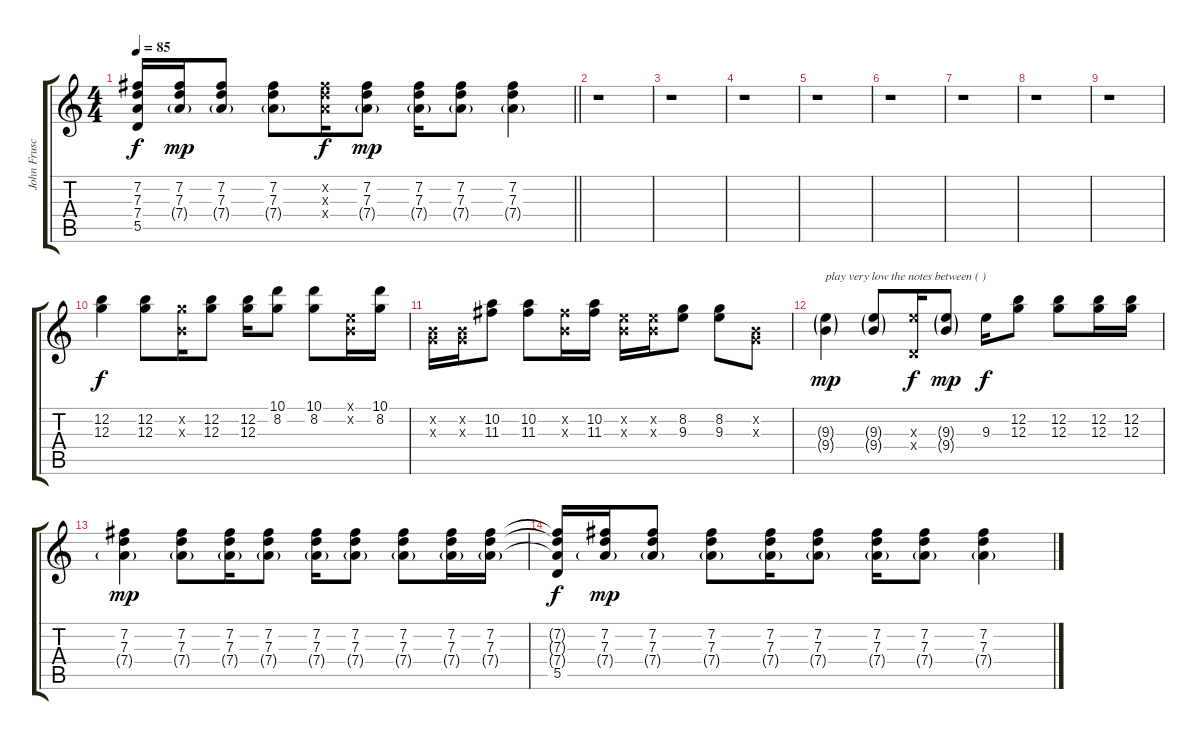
\track ("John Frusciante 3" "John Frusc") {instrument distortionguitar}
\staff {score tabs}
\tuning (E4 B3 G3 D3 A2 E2) {hide}
\ts (4 4)
\tempo 85
\clef g2
\barLineRight lightlight
\ks c
(7.2{t} 7.3{t} 7.4{t} 5.5).16{dy f} (7.2 7.3 7.4{g}).16{dy mp} (7.2 7.3 7.4{g}).8 (7.2 7.3 7.4{g}).8 (7.2{x} 7.3{x} 7.4{x}).16{dy f} (7.2 7.3 7.4{g}).8{dy mp} (7.2 7.3 7.4{g}).16 (7.2 7.3 7.4{g}).8 (7.2 7.3 7.4{g}).4 |
r.1 |
r.1 |
r.1 |
r.1 |
r.1 |
r.1 |
r.1 |
r.1 |
(12.2 12.3).4{dy f} (12.2 12.3).8 (0.2{x} 12.3{x}).16 (12.2 12.3).8 (12.2 12.3).16 (10.1 8.2).8 (10.1 8.2).8 (0.1{x} 0.2{x}).16 (10.1 8.2).16 |
(0.2{x} 0.3{x}).16 (0.2{x} 0.3{x}).16 (10.2 11.3).8 (10.2 11.3).8 (0.2{x} 11.3{x}).16 (10.2 11.3).16 (0.2{x} 9.3{x}).16 (0.2{x} 9.3{x}).16 (8.2 9.3).8 (8.2 9.3).8 (0.2{x} 0.3{x}).8 |
(9.3{g} 9.4{g}).4{txt "play very low the notes between ( )" dy mp} (9.3{g} 9.4{g}).8 (9.3{x} 0.4{x}).16{dy f} (9.3{g} 9.4{g}).8{dy mp} 9.3.16{dy f} (12.2 12.3).8 (12.2 12.3).8 (12.2 12.3).16 (12.2 12.3).16 |
(7.2 7.3 7.4{g}).4{dy mp} (7.2 7.3 7.4{g}).8 (7.2 7.3 7.4{g}).16 (7.2 7.3 7.4{g}).8 (7.2 7.3 7.4{g}).16 (7.2 7.3 7.4{g}).8 (7.2 7.3 7.4{g}).8 (7.2 7.3 7.4{g}).16 (7.2 7.3 7.4{g}).16 |
(7.2{t} 7.3{t} 7.4{t} 5.5).16{dy f} (7.2 7.3 7.4{g}).16{dy mp} (7.2 7.3 7.4{g}).8 (7.2 7.3 7.4{g}).8 (7.2 7.3 7.4{g}).16 (7.2 7.3 7.4{g}).8 (7.2 7.3 7.4{g}).16 (7.2 7.3 7.4{g}).8 (7.2 7.3 7.4{g}).4
